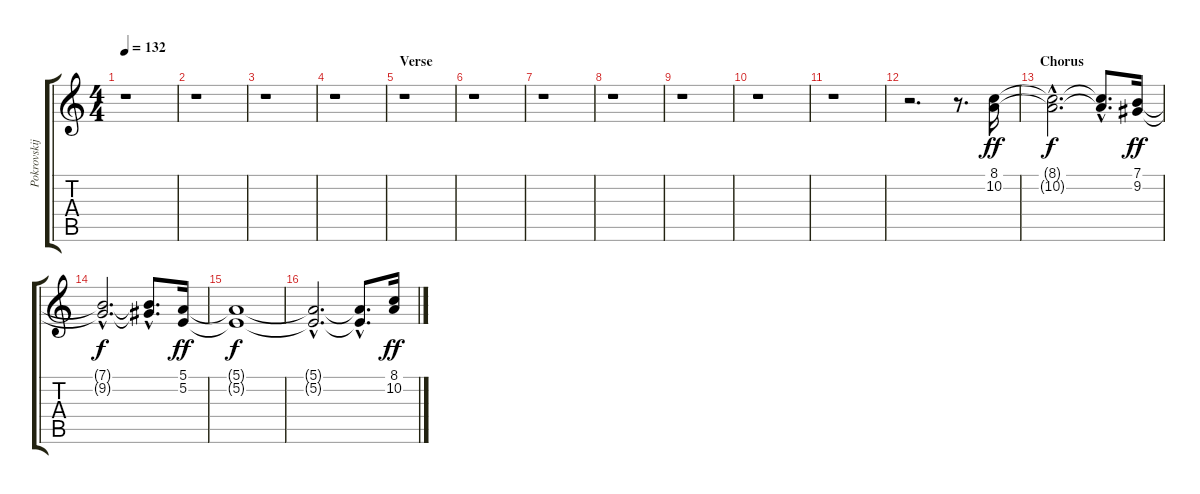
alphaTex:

\track ("Pokrovskij" "Pokrovskij") {instrument churchorgan}
\staff {score tabs}
\tuning (E4 B3 G3 D3 A2 E2) {hide}
\ts (4 4)
\tempo 132
\clef g2
\ks c
r.1{dy f} |
r.1 |
r.1 |
r.1 |
\section ("" "Verse")
r.1 |
r.1 |
r.1 |
r.1 |
r.1 |
r.1 |
r.1 |
r.2{d} r.8{d} (8.1 10.2).16{dy ff} |
\section ("" "Chorus")
(8.1{hac t} 10.2{hac t}).2{d dy f} (8.1{hac t} 10.2{hac t}).8{d} (7.1 9.2).16{dy ff} |
(7.1{hac t} 9.2{hac t}).2{d dy f} (7.1{hac t} 9.2{hac t}).8{d} (5.1 5.2).16{dy ff} |
(5.1{t} 5.2{t}).1{dy f} |
(5.1{hac t} 5.2{hac t}).2{d} (5.1{hac t} 5.2{hac t}).8{d} (8.1 10.2).16{dy ff}
